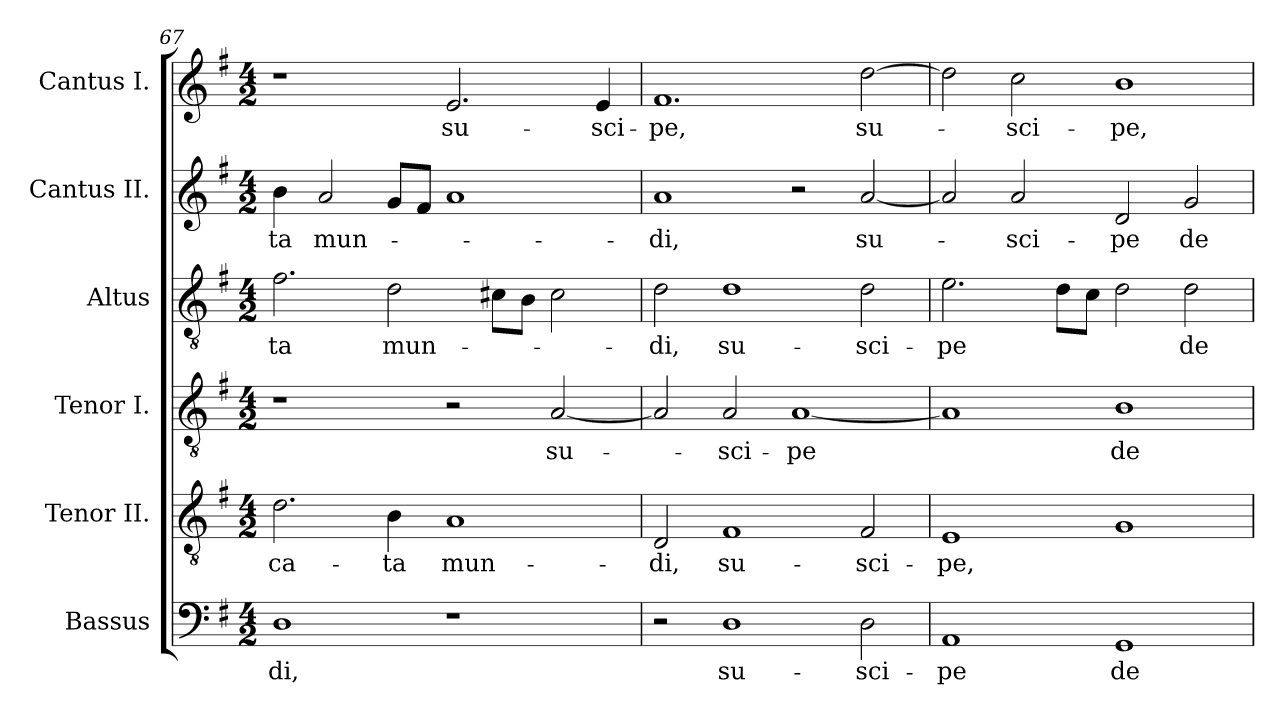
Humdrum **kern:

**kern	**text	**kern	**text	**kern	**text	**kern	**text	**kern	**text	**kern	**text
*part6	*part6	*part5	*part5	*part4	*part4	*part3	*part3	*part2	*part2	*part1	*part1
*staff6	*staff6	*staff5	*staff5	*staff4	*staff4	*staff3	*staff3	*staff2	*staff2	*staff1	*staff1
*I"Bassus	*	*I"Tenor II.	*	*I"Tenor I.	*	*I"Altus	*	*I"Cantus II.	*	*I"Cantus I.	*
*I'B.	*	*I'T. II.	*	*I'T. I.	*	*I'A.	*	*I'C. II	*	*I'C. I	*
*clefF4	*	*clefGv2	*	*clefGv2	*	*clefGv2	*	*clefG2	*	*clefG2	*
*	*	*ITrd7c12	*	*ITrd7c12	*	*ITrd7c12	*	*	*	*	*
*k[f#]	*	*k[f#]	*	*k[f#]	*	*k[f#]	*	*k[f#]	*	*k[f#]	*
*G:	*	*G:	*	*G:	*	*G:	*	*G:	*	*G:	*
*M4/2	*	*M4/2	*	*M4/2	*	*M4/2	*	*M4/2	*	*M4/2	*
=67	=67	=67	=67	=67	=67	=67	=67	=67	=67	=67	=67
!	!LO:LY:b:color=#000000	!	!	!	!	!	!	!	!	!	!
!	!	!	!LO:LY:b:color=#000000	!	!	!	!	!	!	!	!
!	!	!	!	!	!	!	!LO:LY:b:color=#000000	!	!	!	!
!	!	!	!	!	!	!	!	!	!LO:LY:b:color=#000000	!	!
1Di	-di,	2.Di\	-ca-	1r	.	2.F#i\	-ta	4bi\	-ta	1r	.
!	!	!	!	!	!	!	!	!	!LO:LY:b:color=#000000	!	!
.	.	.	.	.	.	.	.	2ai/	mun-	.	.
!	!	!	!LO:LY:b:color=#000000	!	!	!	!	!	!	!	!
!	!	!	!	!	!	!	!LO:LY:b:color=#000000	!	!	!	!
.	.	4BBi\	-ta	.	.	2Di\	mun-	8gi/L	.	.	.
.	.	.	.	.	.	.	.	8f#i/J	.	.	.
!	!	!	!LO:LY:b:color=#000000	!	!	!	!	!	!	!	!
!	!	!	!	!	!	!	!	!	!	!	!LO:LY:b:color=#000000
1r	.	1AAi	mun-	2r	.	.	.	1ai	.	2.ei/	su-
.	.	.	.	.	.	8C#Xi\L	.	.	.	.	.
.	.	.	.	.	.	8BBi\J	.	.	.	.	.
!	!	!	!	!	!LO:LY:b:color=#000000	!	!	!	!	!	!
.	.	.	.	[2AAi/	su-	2C#i\	.	.	.	.	.
!	!	!	!	!	!	!	!	!	!	!	!LO:LY:b:color=#000000
.	.	.	.	.	.	.	.	.	.	4ei/	-sci-
=68	=68	=68	=68	=68	=68	=68	=68	=68	=68	=68	=68
!	!	!	!LO:LY:b:color=#000000	!	!	!	!	!	!	!	!
!	!	!	!	!	!	!	!LO:LY:b:color=#000000	!	!	!	!
!	!	!	!	!	!	!	!	!	!LO:LY:b:color=#000000	!	!
!	!	!	!	!	!	!	!	!	!	!	!LO:LY:b:color=#000000
2r	.	2DDi/	-di,	2AAi/]	.	2Di\	-di,	1ai	-di,	1.f#i	-pe,
!	!LO:LY:b:color=#000000	!	!	!	!	!	!	!	!	!	!
!	!	!	!LO:LY:b:color=#000000	!	!	!	!	!	!	!	!
!	!	!	!	!	!LO:LY:b:color=#000000	!	!	!	!	!	!
!	!	!	!	!	!	!	!LO:LY:b:color=#000000	!	!	!	!
1Di	su-	1FF#i	su-	2AAi/	-sci-	1Di	su-	.	.	.	.
!	!	!	!	!	!LO:LY:b:color=#000000	!	!	!	!	!	!
.	.	.	.	[1AAi	-pe	.	.	2r	.	.	.
!	!LO:LY:b:color=#000000	!	!	!	!	!	!	!	!	!	!
!	!	!	!LO:LY:b:color=#000000	!	!	!	!	!	!	!	!
!	!	!	!	!	!	!	!LO:LY:b:color=#000000	!	!	!	!
!	!	!	!	!	!	!	!	!	!LO:LY:b:color=#000000	!	!
!	!	!	!	!	!	!	!	!	!	!	!LO:LY:b:color=#000000
2Di\	-sci-	2FF#i/	-sci-	.	.	2Di\	-sci-	[2ai/	su-	[2ddi\	su-
!!LO:LB:g=z
=69	=69	=69	=69	=69	=69	=69	=69	=69	=69	=69	=69
!	!LO:LY:b:color=#000000	!	!	!	!	!	!	!	!	!	!
!	!	!	!LO:LY:b:color=#000000	!	!	!	!	!	!	!	!
!	!	!	!	!	!	!	!LO:LY:b:color=#000000	!	!	!	!
1AAi	-pe	1EEi	-pe,	1AAi]	.	2.Ei\	-pe	2ai/]	.	2ddi\]	.
!	!	!	!	!	!	!	!	!	!LO:LY:b:color=#000000	!	!
!	!	!	!	!	!	!	!	!	!	!	!LO:LY:b:color=#000000
.	.	.	.	.	.	.	.	2ai/	-sci-	2cci\	-sci-
.	.	.	.	.	.	8Di\L	.	.	.	.	.
.	.	.	.	.	.	8Ci\J	.	.	.	.	.
!	!LO:LY:b:color=#000000	!	!	!	!	!	!	!	!	!	!
!	!	!	!	!	!LO:LY:b:color=#000000	!	!	!	!	!	!
!	!	!	!	!	!	!	!	!	!LO:LY:b:color=#000000	!	!
!	!	!	!	!	!	!	!	!	!	!	!LO:LY:b:color=#000000
1GGi	de-	1GGi	.	1BBi	de-	2Di\	.	2di/	-pe	1bi	-pe,
!	!	!	!	!	!	!	!LO:LY:b:color=#000000	!	!	!	!
!	!	!	!	!	!	!	!	!	!LO:LY:b:color=#000000	!	!
.	.	.	.	.	.	2Di\	de-	2gi/	de-	.	.
=	=	=	=	=	=	=	=	=	=	=	=
*-	*-	*-	*-	*-	*-	*-	*-	*-	*-	*-	*-
